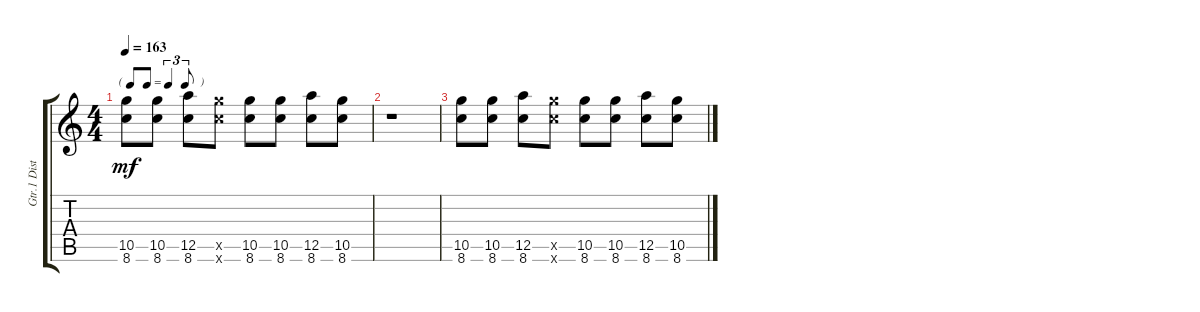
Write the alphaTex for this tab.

\track ("Gtr.1 Distortion" "Gtr.1 Dist") {instrument distortionguitar}
\staff {score tabs}
\tuning (E4 B3 G3 D4 A3 E3) {hide}
\ts (4 4)
\tf triplet8th
\tempo 163
\clef g2
\ks c
(10.5 8.6).8{dy mf} (10.5 8.6).8 (12.5 8.6).8 (10.5{x} 8.6{x}).8 (10.5 8.6).8 (10.5 8.6).8 (12.5 8.6).8 (10.5 8.6).8 |
r.1 |
(10.5 8.6).8 (10.5 8.6).8 (12.5 8.6).8 (10.5{x} 8.6{x}).8 (10.5 8.6).8 (10.5 8.6).8 (12.5 8.6).8 (10.5 8.6).8
